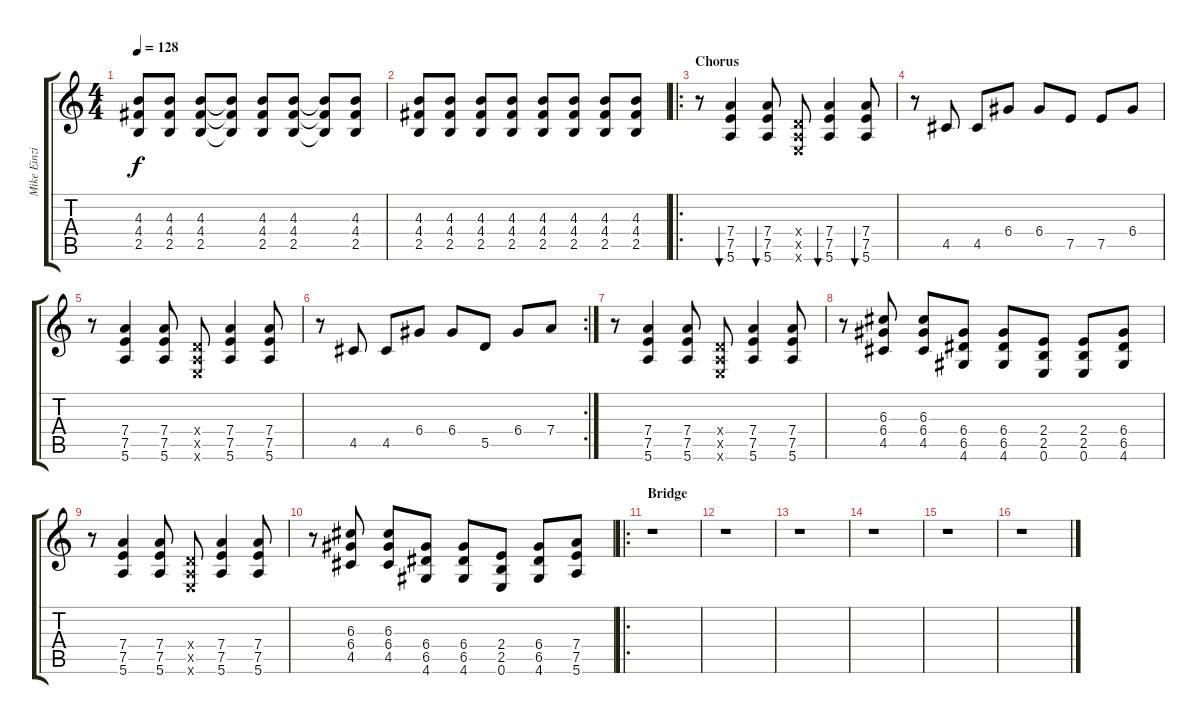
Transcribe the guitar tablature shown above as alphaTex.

\track ("Mike Einziger Chorus Parts" "Mike Einzi") {instrument distortionguitar}
\staff {score tabs}
\tuning (E4 B3 G3 D3 A2 E2) {hide}
\ts (4 4)
\tempo 128
\clef g2
\ks c
(4.3 4.4 2.5).8{dy f} (4.3 4.4 2.5).8 (4.3 4.4 2.5).8 (4.3{t} 4.4{t} 2.5{t}).8 (4.3 4.4 2.5).8 (4.3 4.4 2.5).8 (4.3{t} 4.4{t} 2.5{t}).8 (4.3 4.4 2.5).8 |
(4.3 4.4 2.5).8{volume 11 instrument distortionguitar} (4.3 4.4 2.5).8 (4.3 4.4 2.5).8 (4.3 4.4 2.5).8 (4.3 4.4 2.5).8 (4.3 4.4 2.5).8 (4.3 4.4 2.5).8 (4.3 4.4 2.5).8 |
\ro
\section ("" "Chorus")
r.8 (7.4 7.5 5.6).4{bu 60} (7.4 7.5 5.6).8{bu 60} (0.4{x} 0.5{x} 0.6{x}).8 (7.4 7.5 5.6).4{bu 60} (7.4 7.5 5.6).8{bu 60} |
r.8 4.5.8 4.5.8 6.4.8 6.4.8 7.5.8 7.5.8 6.4.8 |
r.8 (7.4 7.5 5.6).4 (7.4 7.5 5.6).8 (0.4{x} 0.5{x} 0.6{x}).8 (7.4 7.5 5.6).4 (7.4 7.5 5.6).8 |
\rc 2
r.8 4.5.8 4.5.8 6.4.8 6.4.8 5.5.8 6.4.8 7.4.8 |
r.8 (7.4 7.5 5.6).4 (7.4 7.5 5.6).8 (0.4{x} 0.5{x} 0.6{x}).8 (7.4 7.5 5.6).4 (7.4 7.5 5.6).8 |
r.8 (6.3 6.4 4.5).8 (6.3 6.4 4.5).8 (6.4 6.5 4.6).8 (6.4 6.5 4.6).8 (2.4 2.5 0.6).8 (2.4 2.5 0.6).8 (6.4 6.5 4.6).8 |
r.8 (7.4 7.5 5.6).4 (7.4 7.5 5.6).8 (0.4{x} 0.5{x} 0.6{x}).8 (7.4 7.5 5.6).4 (7.4 7.5 5.6).8 |
r.8 (6.3 6.4 4.5).8 (6.3 6.4 4.5).8 (6.4 6.5 4.6).8 (6.4 6.5 4.6).8 (2.4 2.5 0.6).8 (6.4 6.5 4.6).8 (7.4 7.5 5.6).8 |
\ro
\section ("" "Bridge")
r.1 |
r.1 |
r.1 |
r.1 |
r.1 |
r.1
